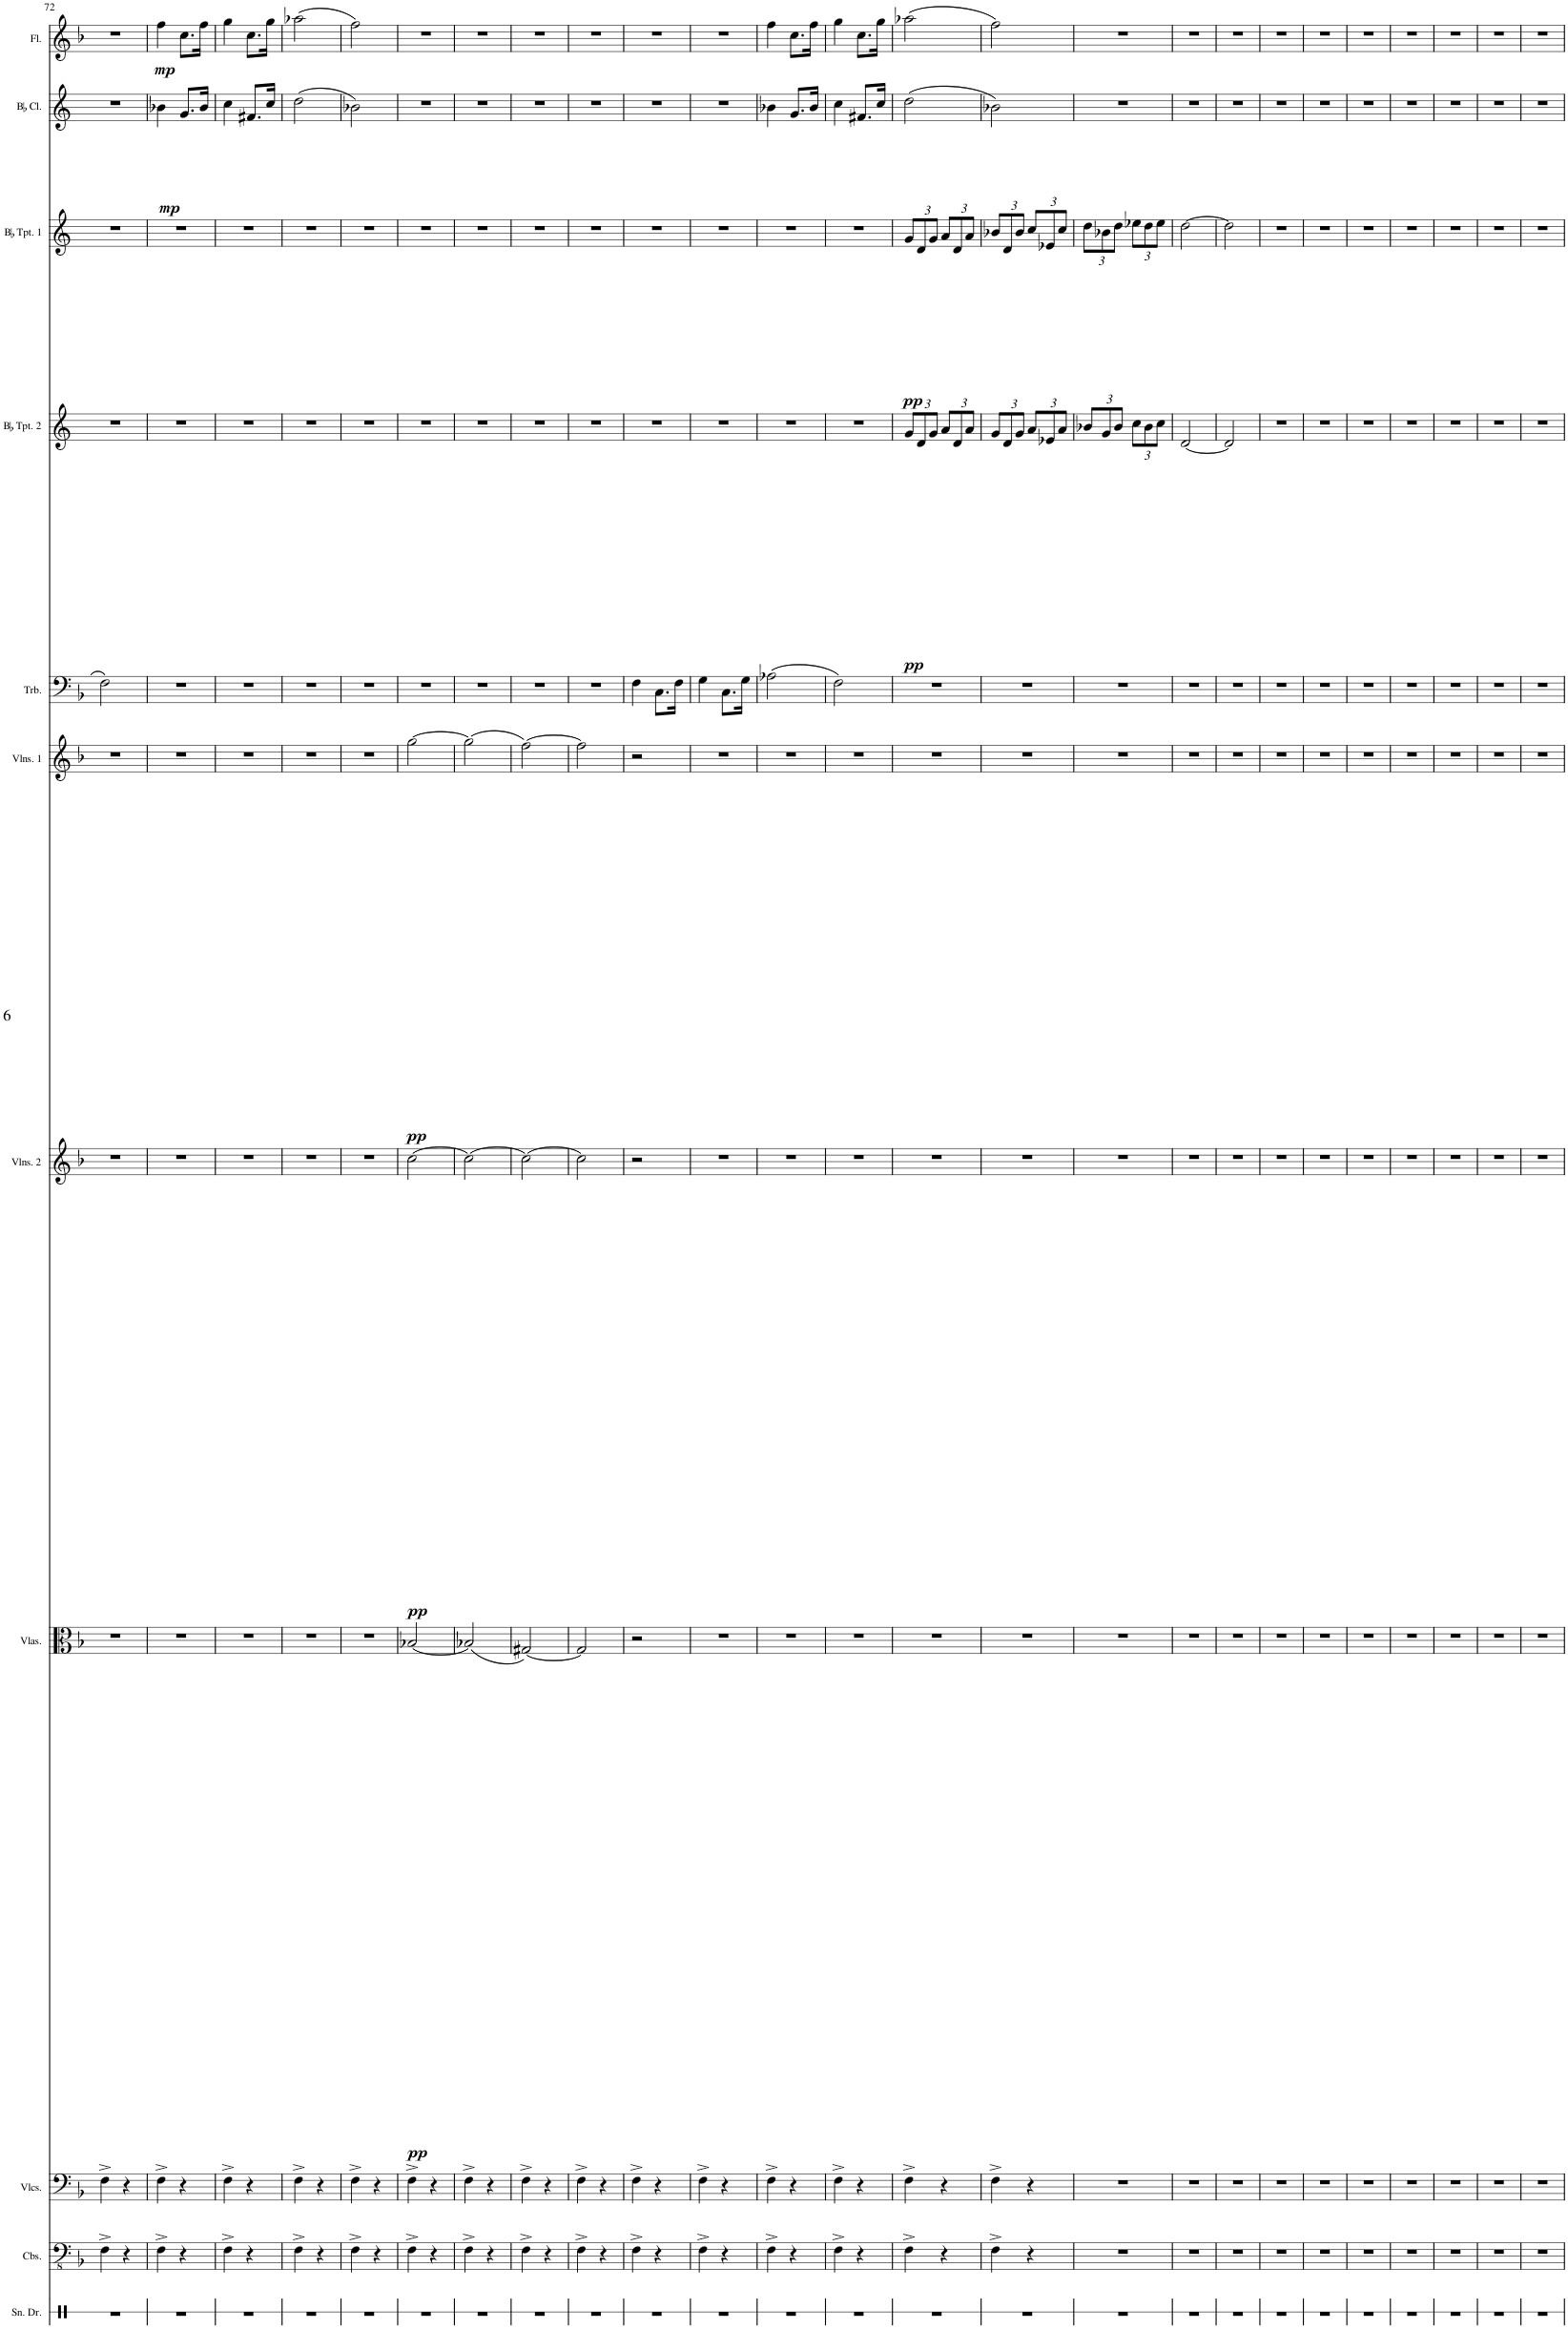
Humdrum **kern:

**kern	**kern	**kern	**kern	**dynam	**kern	**dynam	**kern	**dynam	**kern	**kern	**dynam	**kern	**dynam	**kern	**dynam	**kern	**dynam
*part11	*part10	*part9	*part8	*part8	*part7	*part7	*part6	*part6	*part5	*part4	*part4	*part3	*part3	*part2	*part2	*part1	*part1
*staff11	*staff10	*staff9	*staff8	*staff8	*staff7	*staff7	*staff6	*staff6	*staff5	*staff4	*staff4	*staff3	*staff3	*staff2	*staff2	*staff1	*staff1
*I"Snare Drum	*I"Contrabasses	*I"Violoncellos	*I"Violas	*	*I"Violins 2	*	*I"Violins 1	*	*I"Trombone	*I"BaccidentalFlat Trumpet 2	*	*I"BaccidentalFlat Trumpet 1	*	*I"BaccidentalFlat Clarinet	*	*I"Flute	*
*I'Sn. Dr.	*I'Cbs.	*I'Vlcs.	*I'Vlas.	*	*I'Vlns. 2	*	*I'Vlns. 1	*	*I'Trb.	*I'BaccidentalFlat Tpt. 2	*	*I'BaccidentalFlat Tpt. 1	*	*I'BaccidentalFlat Cl.	*	*I'Fl.	*
!!LO:PB:g=z
*clefX	*clefFv4	*clefF4	*clefC3	*	*clefG2	*	*clefG2	*	*clefF4	*clefG2	*	*clefG2	*	*clefG2	*	*clefG2	*
*	*	*	*	*	*	*	*	*	*	*Trd1c2	*	*Trd1c2	*	*Trd1c2	*	*	*
*k[]	*k[b-]	*k[b-]	*k[b-]	*	*k[b-]	*	*k[b-]	*	*k[b-]	*k[]	*	*k[]	*	*k[]	*	*k[b-]	*
*M2/4	*M2/4	*M2/4	*M2/4	*	*M2/4	*	*M2/4	*	*M2/4	*M2/4	*	*M2/4	*	*M2/4	*	*M2/4	*
=72	=72	=72	=72	=72	=72	=72	=72	=72	=72	=72	=72	=72	=72	=72	=72	=72	=72
2r	4FF^\	4F^\	2r	.	2r	.	2r	.	2F\	2r	.	2r	.	2r	.	2r	.
.	4r	4r	.	.	.	.	.	.	.	.	.	.	.	.	.	.	.
=73	=73	=73	=73	=73	=73	=73	=73	=73	=73	=73	=73	=73	=73	=73	=73	=73	=73
!	!	!	!	!	!	!	!	!	!	!	!	!	!	!	!LO:DY:b	!	!LO:DY:b
2r	4FF^\	4F^\	2r	.	2r	.	2r	.	2r	2r	.	2r	.	4b-X\	mp	4ff\	mp
.	4r	4r	.	.	.	.	.	.	.	.	.	.	.	8.g/L	.	8.cc\L	.
.	.	.	.	.	.	.	.	.	.	.	.	.	.	16b-/Jk	.	16ff\Jk	.
=74	=74	=74	=74	=74	=74	=74	=74	=74	=74	=74	=74	=74	=74	=74	=74	=74	=74
2r	4FF^\	4F^\	2r	.	2r	.	2r	.	2r	2r	.	2r	.	4cc\	.	4gg\	.
.	4r	4r	.	.	.	.	.	.	.	.	.	.	.	8.f#X/L	.	8.cc\L	.
.	.	.	.	.	.	.	.	.	.	.	.	.	.	16cc/Jk	.	16gg\Jk	.
=75	=75	=75	=75	=75	=75	=75	=75	=75	=75	=75	=75	=75	=75	=75	=75	=75	=75
2r	4FF^\	4F^\	2r	.	2r	.	2r	.	2r	2r	.	2r	.	(2dd\	.	(2aa-X\	.
.	4r	4r	.	.	.	.	.	.	.	.	.	.	.	.	.	.	.
=76	=76	=76	=76	=76	=76	=76	=76	=76	=76	=76	=76	=76	=76	=76	=76	=76	=76
2r	4FF^\	4F^\	2r	.	2r	.	2r	.	2r	2r	.	2r	.	2b-X\)	.	2ff\)	.
.	4r	4r	.	.	.	.	.	.	.	.	.	.	.	.	.	.	.
=77	=77	=77	=77	=77	=77	=77	=77	=77	=77	=77	=77	=77	=77	=77	=77	=77	=77
!	!	!	!	!LO:DY:b	!	!LO:DY:b	!	!LO:DY:b	!	!	!	!	!	!	!	!	!
2r	4FF^\	4F^\	[2B-X/	pp	[2cc\	pp	[2gg\	pp	2r	2r	.	2r	.	2r	.	2r	.
.	4r	4r	.	.	.	.	.	.	.	.	.	.	.	.	.	.	.
=78	=78	=78	=78	=78	=78	=78	=78	=78	=78	=78	=78	=78	=78	=78	=78	=78	=78
2r	4FF^\	4F^\	(2B-X/]	.	2cc\_	.	(2gg\]	.	2r	2r	.	2r	.	2r	.	2r	.
.	4r	4r	.	.	.	.	.	.	.	.	.	.	.	.	.	.	.
=79	=79	=79	=79	=79	=79	=79	=79	=79	=79	=79	=79	=79	=79	=79	=79	=79	=79
2r	4FF^\	4F^\	[2G#X/)	.	2cc\_	.	[2ff\)	.	2r	2r	.	2r	.	2r	.	2r	.
.	4r	4r	.	.	.	.	.	.	.	.	.	.	.	.	.	.	.
=80	=80	=80	=80	=80	=80	=80	=80	=80	=80	=80	=80	=80	=80	=80	=80	=80	=80
2r	4FF^\	4F^\	2G#/]	.	2cc\]	.	2ff\]	.	2r	2r	.	2r	.	2r	.	2r	.
.	4r	4r	.	.	.	.	.	.	.	.	.	.	.	.	.	.	.
=81	=81	=81	=81	=81	=81	=81	=81	=81	=81	=81	=81	=81	=81	=81	=81	=81	=81
2r	4FF^\	4F^\	2r	.	2r	.	2r	.	4F\	2r	.	2r	.	2r	.	2r	.
.	4r	4r	.	.	.	.	.	.	8.C\L	.	.	.	.	.	.	.	.
.	.	.	.	.	.	.	.	.	16F\Jk	.	.	.	.	.	.	.	.
=82	=82	=82	=82	=82	=82	=82	=82	=82	=82	=82	=82	=82	=82	=82	=82	=82	=82
2r	4FF^\	4F^\	2r	.	2r	.	2r	.	4G\	2r	.	2r	.	2r	.	2r	.
.	4r	4r	.	.	.	.	.	.	8.C\L	.	.	.	.	.	.	.	.
.	.	.	.	.	.	.	.	.	16G\Jk	.	.	.	.	.	.	.	.
=83	=83	=83	=83	=83	=83	=83	=83	=83	=83	=83	=83	=83	=83	=83	=83	=83	=83
2r	4FF^\	4F^\	2r	.	2r	.	2r	.	(2A-X\	2r	.	2r	.	4b-X\	.	4ff\	.
.	4r	4r	.	.	.	.	.	.	.	.	.	.	.	8.g/L	.	8.cc\L	.
.	.	.	.	.	.	.	.	.	.	.	.	.	.	16b-/Jk	.	16ff\Jk	.
=84	=84	=84	=84	=84	=84	=84	=84	=84	=84	=84	=84	=84	=84	=84	=84	=84	=84
2r	4FF^\	4F^\	2r	.	2r	.	2r	.	2F\)	2r	.	2r	.	4cc\	.	4gg\	.
.	4r	4r	.	.	.	.	.	.	.	.	.	.	.	8.f#X/L	.	8.cc\L	.
.	.	.	.	.	.	.	.	.	.	.	.	.	.	16cc/Jk	.	16gg\Jk	.
=85	=85	=85	=85	=85	=85	=85	=85	=85	=85	=85	=85	=85	=85	=85	=85	=85	=85
*	*	*	*	*	*	*	*	*	*	*Xbrackettup	*	*Xbrackettup	*	*	*	*	*
!	!	!	!	!	!	!	!	!	!	!	!LO:DY:b	!	!LO:DY:b	!	!	!	!
2r	4FF^\	4F^\	2r	.	2r	.	2r	.	2r	12g/L	pp	12g/L	pp	(2dd\	.	(2aa-X\	.
.	.	.	.	.	.	.	.	.	.	12d/	.	12d/	.	.	.	.	.
.	.	.	.	.	.	.	.	.	.	12g/J	.	12g/J	.	.	.	.	.
.	4r	4r	.	.	.	.	.	.	.	12a/L	.	12a/L	.	.	.	.	.
.	.	.	.	.	.	.	.	.	.	12d/	.	12d/	.	.	.	.	.
.	.	.	.	.	.	.	.	.	.	12a/J	.	12a/J	.	.	.	.	.
=86	=86	=86	=86	=86	=86	=86	=86	=86	=86	=86	=86	=86	=86	=86	=86	=86	=86
2r	4FF^\	4F^\	2r	.	2r	.	2r	.	2r	12g/L	.	12b-X/L	.	2b-X\)	.	2ff\)	.
.	.	.	.	.	.	.	.	.	.	12d/	.	12d/	.	.	.	.	.
.	.	.	.	.	.	.	.	.	.	12g/J	.	12b-/J	.	.	.	.	.
.	4r	4r	.	.	.	.	.	.	.	12a/L	.	12cc/L	.	.	.	.	.
.	.	.	.	.	.	.	.	.	.	12e-X/	.	12e-X/	.	.	.	.	.
.	.	.	.	.	.	.	.	.	.	12a/J	.	12cc/J	.	.	.	.	.
=87	=87	=87	=87	=87	=87	=87	=87	=87	=87	=87	=87	=87	=87	=87	=87	=87	=87
2r	2r	2r	2r	.	2r	.	2r	.	2r	12b-X/L	.	12dd\L	.	2r	.	2r	.
.	.	.	.	.	.	.	.	.	.	12g/	.	12b-X\	.	.	.	.	.
.	.	.	.	.	.	.	.	.	.	12b-/J	.	12dd\J	.	.	.	.	.
.	.	.	.	.	.	.	.	.	.	12cc\L	.	12ee-X\L	.	.	.	.	.
.	.	.	.	.	.	.	.	.	.	12b-\	.	12dd\	.	.	.	.	.
.	.	.	.	.	.	.	.	.	.	12cc\J	.	12ee-\J	.	.	.	.	.
=88	=88	=88	=88	=88	=88	=88	=88	=88	=88	=88	=88	=88	=88	=88	=88	=88	=88
2r	2r	2r	2r	.	2r	.	2r	.	2r	[2d/	.	[2dd\	.	2r	.	2r	.
=89	=89	=89	=89	=89	=89	=89	=89	=89	=89	=89	=89	=89	=89	=89	=89	=89	=89
2r	2r	2r	2r	.	2r	.	2r	.	2r	2d/]	.	2dd\]	.	2r	.	2r	.
=90	=90	=90	=90	=90	=90	=90	=90	=90	=90	=90	=90	=90	=90	=90	=90	=90	=90
2r	2r	2r	2r	.	2r	.	2r	.	2r	2r	.	2r	.	2r	.	2r	.
=91	=91	=91	=91	=91	=91	=91	=91	=91	=91	=91	=91	=91	=91	=91	=91	=91	=91
2r	2r	2r	2r	.	2r	.	2r	.	2r	2r	.	2r	.	2r	.	2r	.
=92	=92	=92	=92	=92	=92	=92	=92	=92	=92	=92	=92	=92	=92	=92	=92	=92	=92
2r	2r	2r	2r	.	2r	.	2r	.	2r	2r	.	2r	.	2r	.	2r	.
=93	=93	=93	=93	=93	=93	=93	=93	=93	=93	=93	=93	=93	=93	=93	=93	=93	=93
2r	2r	2r	2r	.	2r	.	2r	.	2r	2r	.	2r	.	2r	.	2r	.
=94	=94	=94	=94	=94	=94	=94	=94	=94	=94	=94	=94	=94	=94	=94	=94	=94	=94
2r	2r	2r	2r	.	2r	.	2r	.	2r	2r	.	2r	.	2r	.	2r	.
=95	=95	=95	=95	=95	=95	=95	=95	=95	=95	=95	=95	=95	=95	=95	=95	=95	=95
2r	2r	2r	2r	.	2r	.	2r	.	2r	2r	.	2r	.	2r	.	2r	.
=96	=96	=96	=96	=96	=96	=96	=96	=96	=96	=96	=96	=96	=96	=96	=96	=96	=96
2r	2r	2r	2r	.	2r	.	2r	.	2r	2r	.	2r	.	2r	.	2r	.
=	=	=	=	=	=	=	=	=	=	=	=	=	=	=	=	=	=
*-	*-	*-	*-	*-	*-	*-	*-	*-	*-	*-	*-	*-	*-	*-	*-	*-	*-
